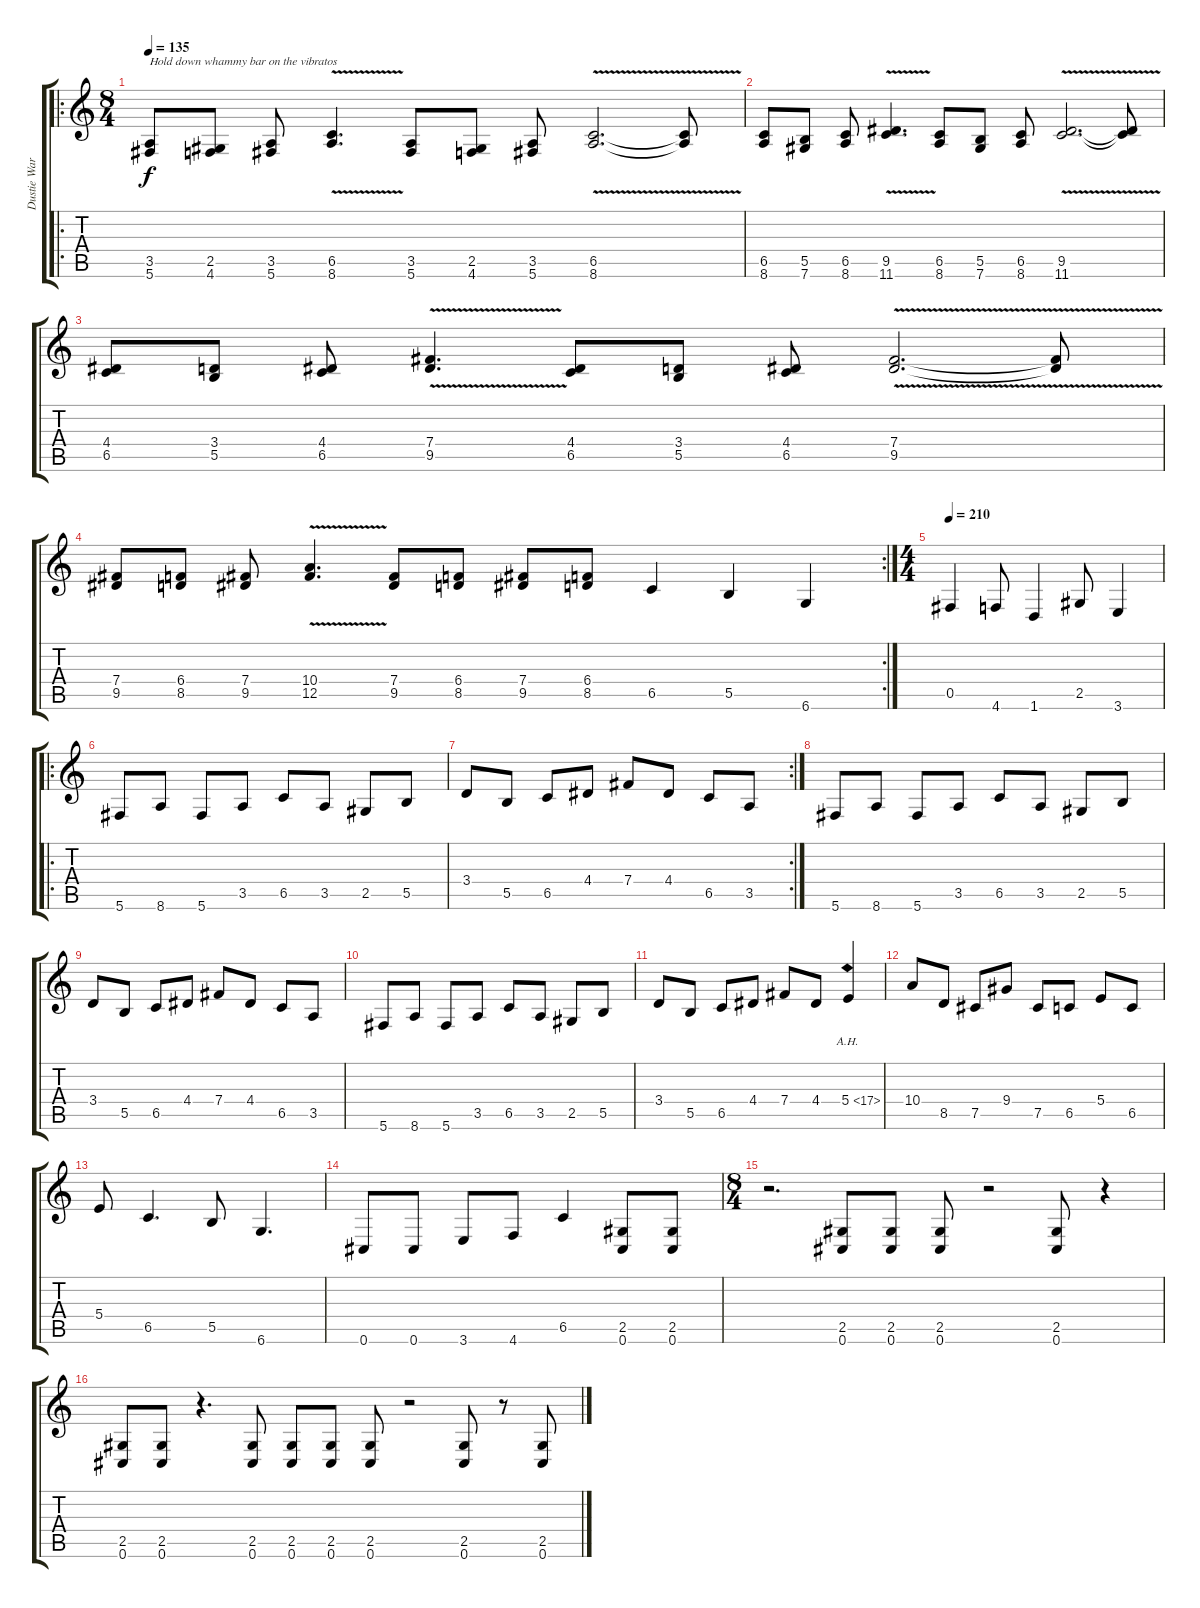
\track ("Dustie Waring" "Dustie War") {instrument distortionguitar}
\staff {score tabs}
\tuning (Db4 Ab3 E3 B2 Gb2 Db2) {hide}
\ro
\ts (8 4)
\tempo 135
\clef g2
\ks c
(3.5 5.6).8{txt "Hold down whammy bar on the vibratos" dy f} (2.5 4.6).8 (3.5 5.6).8 (6.5{v} 8.6).4{d} (3.5 5.6).8 (2.5 4.6).8 (3.5 5.6).8 (6.5{v} 8.6).2{d} (6.5{t} 8.6{t}).8 |
(6.5 8.6).8 (5.5 7.6).8 (6.5 8.6).8 (9.5{v} 11.6).4{d} (6.5 8.6).8 (5.5 7.6).8 (6.5 8.6).8 (9.5{v} 11.6).2{d} (9.5{t} 11.6{t}).8 |
(4.4 6.5).8 (3.4 5.5).8 (4.4 6.5).8 (7.4 9.5{v}).4{d} (4.4 6.5).8 (3.4 5.5).8 (4.4 6.5).8 (7.4 9.5{v}).2{d} (7.4{t} 9.5{t}).8 |
\rc 2
(7.4 9.5).8 (6.4 8.5).8 (7.4 9.5).8 (10.4 12.5{v}).4{d} (7.4 9.5).8 (6.4 8.5).8 (7.4 9.5).8 (6.4 8.5).8 6.5.4 5.5.4 6.6.4 |
\ts (4 4)
\tempo 210
0.5.4 4.6.8 1.6.4 2.5.8 3.6.4 |
\ro
5.6.8 8.6.8 5.6.8 3.5.8 6.5.8 3.5.8 2.5.8 5.5.8 |
\rc 2
3.4.8 5.5.8 6.5.8 4.4.8 7.4.8 4.4.8 6.5.8 3.5.8 |
5.6.8 8.6.8 5.6.8 3.5.8 6.5.8 3.5.8 2.5.8 5.5.8 |
3.4.8 5.5.8 6.5.8 4.4.8 7.4.8 4.4.8 6.5.8 3.5.8 |
5.6.8 8.6.8 5.6.8 3.5.8 6.5.8 3.5.8 2.5.8 5.5.8 |
3.4.8 5.5.8 6.5.8 4.4.8 7.4.8 4.4.8 5.4{ah 12}.4 |
10.4.8 8.5.8 7.5.8 9.4.8 7.5.8 6.5.8 5.4.8 6.5.8 |
5.4.8 6.5.4{d} 5.5.8 6.6.4{d} |
0.6.8 0.6.8 3.6.8 4.6.8 6.5.4 (2.5 0.6).8 (2.5 0.6).8 |
\ts (8 4)
r.2{d} (2.5 0.6).8 (2.5 0.6).8 (2.5 0.6).8 r.2 (2.5 0.6).8 r.4 |
(2.5 0.6).8 (2.5 0.6).8 r.4{d} (2.5 0.6).8 (2.5 0.6).8 (2.5 0.6).8 (2.5 0.6).8 r.2 (2.5 0.6).8 r.8 (2.5 0.6).8
